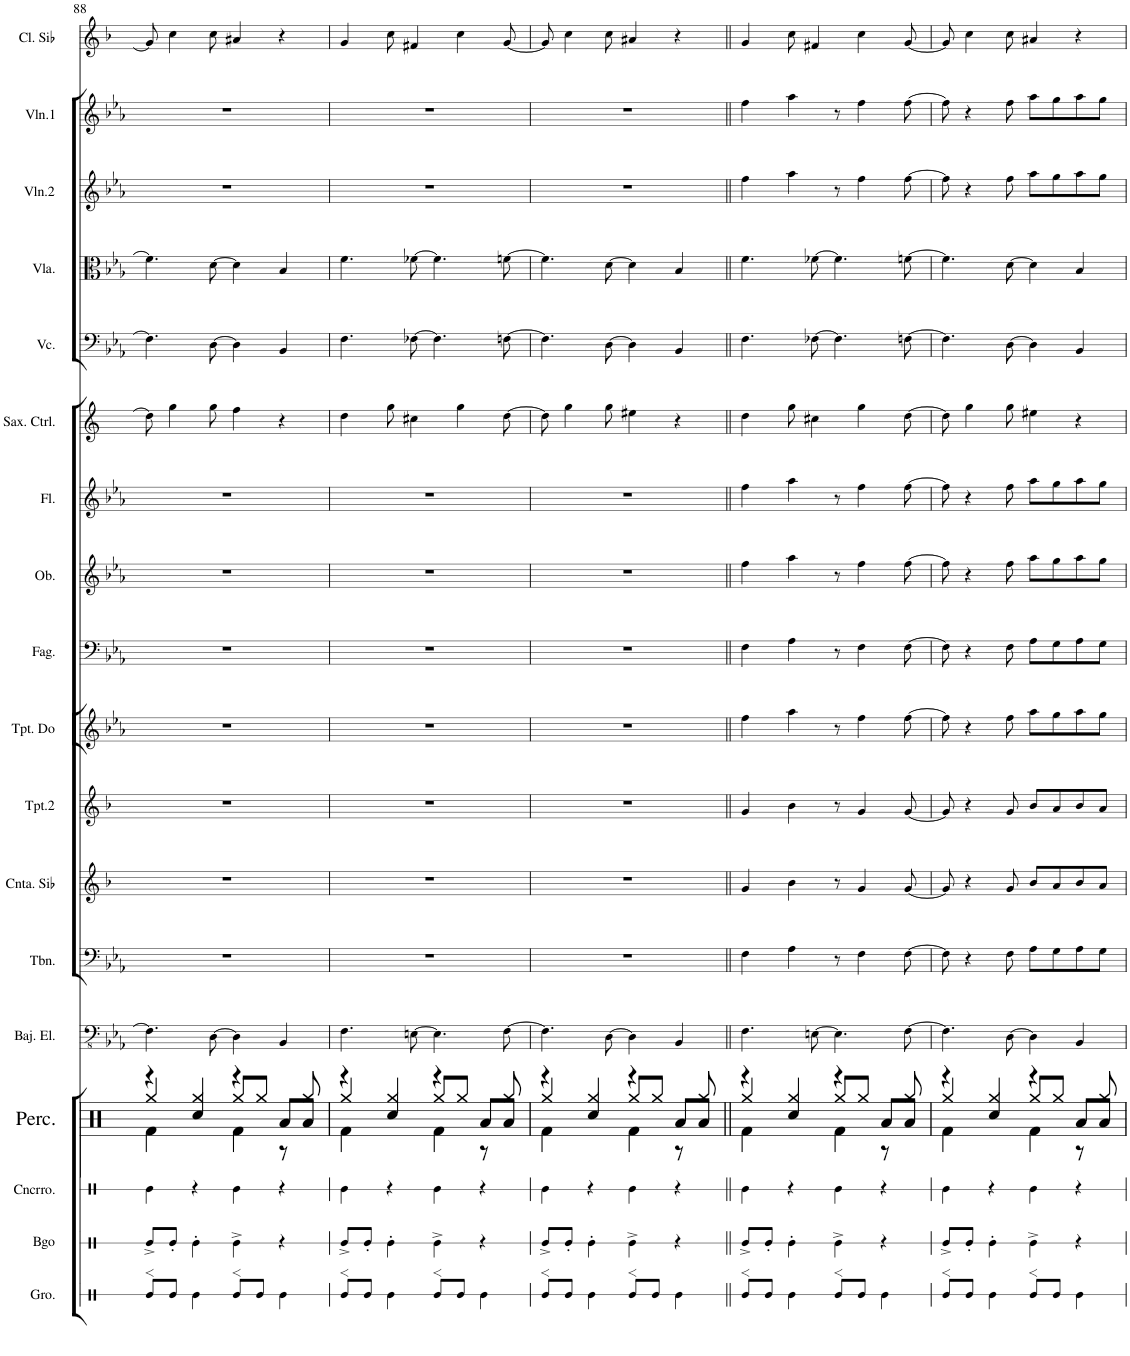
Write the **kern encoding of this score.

**kern	**kern	**kern	**kern	**kern	**kern	**kern	**kern	**kern	**kern	**kern	**kern	**kern	**kern	**kern	**kern	**kern	**kern
*part18	*part17	*part16	*part15	*part14	*part13	*part12	*part11	*part10	*part9	*part8	*part7	*part6	*part5	*part4	*part3	*part2	*part1
*staff18	*staff17	*staff16	*staff15	*staff14	*staff13	*staff12	*staff11	*staff10	*staff9	*staff8	*staff7	*staff6	*staff5	*staff4	*staff3	*staff2	*staff1
*I"Güiro	*I"Bongo	*I"Cencerro	*I"Set de percusión	*I"Bajo eléctrico	*I"Trombón	*I"Corneta en Sib	*I"Trompeta2 en Sib	*I"Trompeta en Do	*I"Fagot	*I"Oboe	*I"Flauta	*I"Saxofón contralto	*I"Violonchelo	*I"Viola	*I"Violín2	*I"Violín1	*I"Clarinete en Sib
*I'Gro.	*I'Bgo	*I'Cncrro.	*I'Perc.	*I'Baj. El.	*I'Tbn.	*I'Cnta. Sib	*I'Tpt.2	*I'Tpt. Do	*I'Fag.	*I'Ob.	*I'Fl.	*I'Sax. Ctrl.	*I'Vc.	*I'Vla.	*I'Vln.2	*I'Vln.1	*I'Cl. Sib
!!LO:PB:g=z
*clefX	*clefX	*clefX	*clefX	*clefFv4	*clefF4	*clefG2	*clefG2	*clefG2	*clefF4	*clefG2	*clefG2	*clefG2	*clefF4	*clefC3	*clefG2	*clefG2	*clefG2
*	*	*	*	*	*	*Trd1c2	*Trd1c2	*Trd1c2	*	*	*	*Trd5c9	*	*	*	*	*Trd1c2
*k[b-]	*k[b-]	*k[b-]	*k[b-]	*k[b-e-a-]	*k[b-e-a-]	*k[b-]	*k[b-]	*k[b-e-a-]	*k[b-e-a-]	*k[b-e-a-]	*k[b-e-a-]	*k[]	*k[b-e-a-]	*k[b-e-a-]	*k[b-e-a-]	*k[b-e-a-]	*k[b-]
*M4/4	*M4/4	*M4/4	*M4/4	*M4/4	*M4/4	*M4/4	*M4/4	*M4/4	*M4/4	*M4/4	*M4/4	*M4/4	*M4/4	*M4/4	*M4/4	*M4/4	*M4/4
=88	=88	=88	=88	=88	=88	=88	=88	=88	=88	=88	=88	=88	=88	=88	=88	=88	=88
*	*	*	*^	*	*	*	*	*	*	*	*	*	*	*	*	*	*
*	*	*	*	*^	*	*	*	*	*	*	*	*	*	*	*	*	*	*
8Re>/L	8Re^/L	4Re\	4r	4Rf\	4Rgg/	4.FF\]	1r	1r	1r	1r	1r	1r	1r	8dd\]	4.F\]	4.f\]	1r	1r	8g/]
8Re/J	8Re'/J	.	.	.	.	.	.	.	.	.	.	.	.	4gg\	.	.	.	.	4cc\
4Re\	4Re'\	4r	4Rcc/	4ryy	4Rgg/	.	.	.	.	.	.	.	.	.	.	.	.	.	.
.	.	.	.	.	.	[8DD\	.	.	.	.	.	.	.	8gg\	[8D\	[8d\	.	.	8cc\
8Re>/L	4Re^\	4Re\	4r	4Rf\	8Rgg/L	4DD\]	.	.	.	.	.	.	.	4ff\	4D\]	4d\]	.	.	4a#X/
8Re/J	.	.	.	.	8Rgg/J	.	.	.	.	.	.	.	.	.	.	.	.	.	.
4Re\	4r	4r	8Ra/L	4ryy	8r	4BBB-/	.	.	.	.	.	.	.	4r	4BB-/	4B-/	.	.	4r
.	.	.	8Ra/J	.	8Rgg/	.	.	.	.	.	.	.	.	.	.	.	.	.	.
=89	=89	=89	=89	=89	=89	=89	=89	=89	=89	=89	=89	=89	=89	=89	=89	=89	=89	=89	=89
8Re>/L	8Re^/L	4Re\	4r	4Rf\	4Rgg/	4.FF\	1r	1r	1r	1r	1r	1r	1r	4dd\	4.F\	4.f\	1r	1r	4g/
8Re/J	8Re'/J	.	.	.	.	.	.	.	.	.	.	.	.	.	.	.	.	.	.
4Re\	4Re'\	4r	4Rcc/	4ryy	4Rgg/	.	.	.	.	.	.	.	.	8gg\	.	.	.	.	8cc\
.	.	.	.	.	.	[8EEn\	.	.	.	.	.	.	.	4cc#X\	[8F-X\	[8f-X\	.	.	4f#X/
8Re>/L	4Re^\	4Re\	4r	4Rf\	8Rgg/L	4.EE\]	.	.	.	.	.	.	.	.	4.F-\]	4.f-\]	.	.	.
8Re/J	.	.	.	.	8Rgg/J	.	.	.	.	.	.	.	.	4gg\	.	.	.	.	4cc\
4Re\	4r	4r	8Ra/L	4ryy	8r	.	.	.	.	.	.	.	.	.	.	.	.	.	.
.	.	.	8Ra/J	.	8Rgg/	[8FF\	.	.	.	.	.	.	.	[8dd\	[8Fn\	[8fn\	.	.	[8g/
=90	=90	=90	=90	=90	=90	=90	=90	=90	=90	=90	=90	=90	=90	=90	=90	=90	=90	=90	=90
8Re>/L	8Re^/L	4Re\	4r	4Rf\	4Rgg/	4.FF\]	1r	1r	1r	1r	1r	1r	1r	8dd\]	4.F\]	4.f\]	1r	1r	8g/]
8Re/J	8Re'/J	.	.	.	.	.	.	.	.	.	.	.	.	4gg\	.	.	.	.	4cc\
4Re\	4Re'\	4r	4Rcc/	4ryy	4Rgg/	.	.	.	.	.	.	.	.	.	.	.	.	.	.
.	.	.	.	.	.	[8DD\	.	.	.	.	.	.	.	8gg\	[8D\	[8d\	.	.	8cc\
8Re>/L	4Re^\	4Re\	4r	4Rf\	8Rgg/L	4DD\]	.	.	.	.	.	.	.	4ee#X\	4D\]	4d\]	.	.	4a#X/
8Re/J	.	.	.	.	8Rgg/J	.	.	.	.	.	.	.	.	.	.	.	.	.	.
4Re\	4r	4r	8Ra/L	4ryy	8r	4BBB-/	.	.	.	.	.	.	.	4r	4BB-/	4B-/	.	.	4r
.	.	.	8Ra/J	.	8Rgg/	.	.	.	.	.	.	.	.	.	.	.	.	.	.
=91||	=91||	=91||	=91||	=91||	=91||	=91||	=91||	=91||	=91||	=91||	=91||	=91||	=91||	=91||	=91||	=91||	=91||	=91||	=91||
8Re>/L	8Re^/L	4Re\	4r	4Rf\	4Rgg/	4.FF\	4F\	4g/	4g/	4ff\	4F\	4ff\	4ff\	4dd\	4.F\	4.f\	4ff\	4ff\	4g/
8Re/J	8Re'/J	.	.	.	.	.	.	.	.	.	.	.	.	.	.	.	.	.	.
4Re\	4Re'\	4r	4Rcc/	4ryy	4Rgg/	.	4A-\	4b-\	4b-\	4aa-\	4A-\	4aa-\	4aa-\	8gg\	.	.	4aa-\	4aa-\	8cc\
.	.	.	.	.	.	[8EEn\	.	.	.	.	.	.	.	4cc#X\	[8F-X\	[8f-X\	.	.	4f#X/
8Re>/L	4Re^\	4Re\	4r	4Rf\	8Rgg/L	4.EE\]	8r	8r	8r	8r	8r	8r	8r	.	4.F-\]	4.f-\]	8r	8r	.
8Re/J	.	.	.	.	8Rgg/J	.	4F\	4g/	4g/	4ff\	4F\	4ff\	4ff\	4gg\	.	.	4ff\	4ff\	4cc\
4Re\	4r	4r	8Ra/L	4ryy	8r	.	.	.	.	.	.	.	.	.	.	.	.	.	.
.	.	.	8Ra/J	.	8Rgg/	[8FF\	[8F\	[8g/	[8g/	[8ff\	[8F\	[8ff\	[8ff\	[8dd\	[8Fn\	[8fn\	[8ff\	[8ff\	[8g/
=92	=92	=92	=92	=92	=92	=92	=92	=92	=92	=92	=92	=92	=92	=92	=92	=92	=92	=92	=92
8Re>/L	8Re^/L	4Re\	4r	4Rf\	4Rgg/	4.FF\]	8F\]	8g/]	8g/]	8ff\]	8F\]	8ff\]	8ff\]	8dd\]	4.F\]	4.f\]	8ff\]	8ff\]	8g/]
8Re/J	8Re'/J	.	.	.	.	.	4r	4r	4r	4r	4r	4r	4r	4gg\	.	.	4r	4r	4cc\
4Re\	4Re'\	4r	4Rcc/	4ryy	4Rgg/	.	.	.	.	.	.	.	.	.	.	.	.	.	.
.	.	.	.	.	.	[8DD\	8F\	8g/	8g/	8ff\	8F\	8ff\	8ff\	8gg\	[8D\	[8d\	8ff\	8ff\	8cc\
8Re>/L	4Re^\	4Re\	4r	4Rf\	8Rgg/L	4DD\]	8A-\L	8b-/L	8b-/L	8aa-\L	8A-\L	8aa-\L	8aa-\L	4ee#X\	4D\]	4d\]	8aa-\L	8aa-\L	4a#X/
8Re/J	.	.	.	.	8Rgg/J	.	8G\	8a/	8a/	8gg\	8G\	8gg\	8gg\	.	.	.	8gg\	8gg\	.
4Re\	4r	4r	8Ra/L	4ryy	8r	4BBB-/	8A-\	8b-/	8b-/	8aa-\	8A-\	8aa-\	8aa-\	4r	4BB-/	4B-/	8aa-\	8aa-\	4r
.	.	.	8Ra/J	.	8Rgg/	.	8G\J	8a/J	8a/J	8gg\J	8G\J	8gg\J	8gg\J	.	.	.	8gg\J	8gg\J	.
*	*	*	*v	*v	*v	*	*	*	*	*	*	*	*	*	*	*	*	*	*
=	=	=	=	=	=	=	=	=	=	=	=	=	=	=	=	=	=
*-	*-	*-	*-	*-	*-	*-	*-	*-	*-	*-	*-	*-	*-	*-	*-	*-	*-
